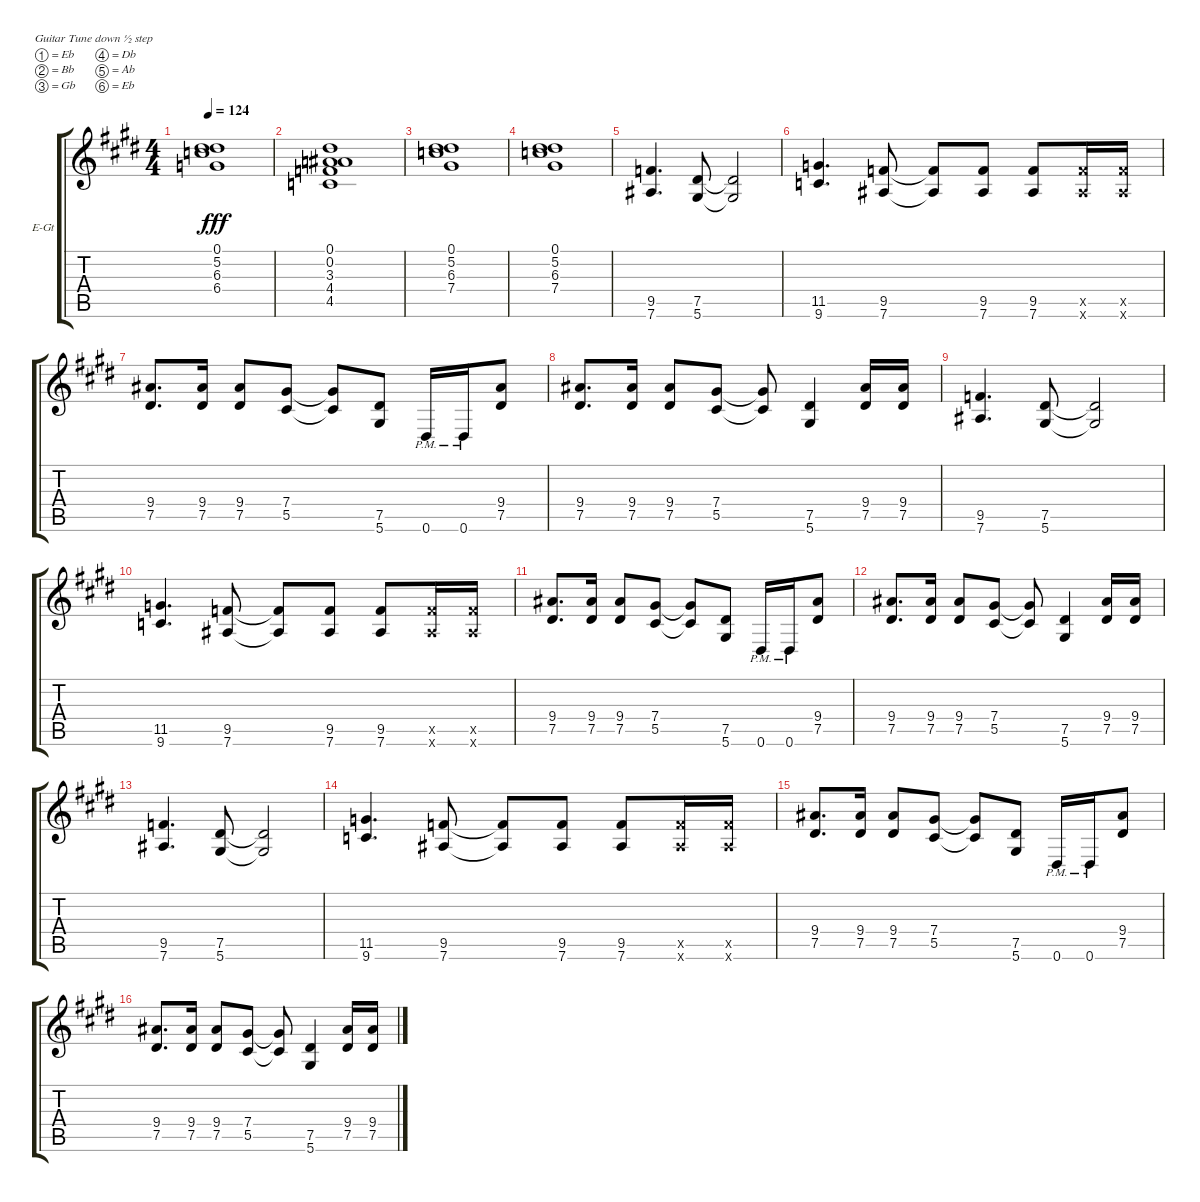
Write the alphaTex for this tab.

\bracketExtendMode groupsimilarinstruments
\firstSystemTrackNameOrientation horizontal
\otherSystemsTrackNameOrientation horizontal
\track ("Untitled" "E-Gt") {instrument distortionguitar}
\staff {score tabs}
\tuning (Eb4 Bb3 Gb3 Db3 Ab2 Eb2)
\ts (4 4)
\tempo 124
\clef g2
\ks c#minor
(0.1 5.2 6.3 6.4).1{dy fff} |
(0.1 0.2 3.3 4.4 4.5).1 |
(0.1 5.2 6.3 7.4).1 |
(0.1 5.2 6.3 7.4).1 |
(9.5 7.6).4{d} (7.5 5.6).8 (7.5{t} 5.6{t}).2 |
(11.5 9.6).4{d} (9.5 7.6).8 (9.5{t} 7.6{t}).8 (9.5 7.6).8 (9.5 7.6).8 (9.5{x} 7.6{x}).16 (9.5{x} 7.6{x}).16 |
(9.4 7.5).8{d} (9.4 7.5).16 (9.4 7.5).8 (7.4 5.5).8 (7.4{t} 5.5{t}).8 (7.5 5.6).8 0.6{pm}.16 0.6{pm}.16 (9.4 7.5).8 |
(9.4 7.5).8{d} (9.4 7.5).16 (9.4 7.5).8 (7.4 5.5).8 (7.4{t} 5.5{t}).8 (7.5 5.6).4 (9.4 7.5).16 (9.4 7.5).16 |
(9.5 7.6).4{d} (7.5 5.6).8 (7.5{t} 5.6{t}).2 |
(11.5 9.6).4{d} (9.5 7.6).8 (9.5{t} 7.6{t}).8 (9.5 7.6).8 (9.5 7.6).8 (9.5{x} 7.6{x}).16 (9.5{x} 7.6{x}).16 |
(9.4 7.5).8{d} (9.4 7.5).16 (9.4 7.5).8 (7.4 5.5).8 (7.4{t} 5.5{t}).8 (7.5 5.6).8 0.6{pm}.16 0.6{pm}.16 (9.4 7.5).8 |
(9.4 7.5).8{d} (9.4 7.5).16 (9.4 7.5).8 (7.4 5.5).8 (7.4{t} 5.5{t}).8 (7.5 5.6).4 (9.4 7.5).16 (9.4 7.5).16 |
(9.5 7.6).4{d} (7.5 5.6).8 (7.5{t} 5.6{t}).2 |
(11.5 9.6).4{d} (9.5 7.6).8 (9.5{t} 7.6{t}).8 (9.5 7.6).8 (9.5 7.6).8 (9.5{x} 7.6{x}).16 (9.5{x} 7.6{x}).16 |
(9.4 7.5).8{d} (9.4 7.5).16 (9.4 7.5).8 (7.4 5.5).8 (7.4{t} 5.5{t}).8 (7.5 5.6).8 0.6{pm}.16 0.6{pm}.16 (9.4 7.5).8 |
(9.4 7.5).8{d} (9.4 7.5).16 (9.4 7.5).8 (7.4 5.5).8 (7.4{t} 5.5{t}).8 (7.5 5.6).4 (9.4 7.5).16 (9.4 7.5).16
